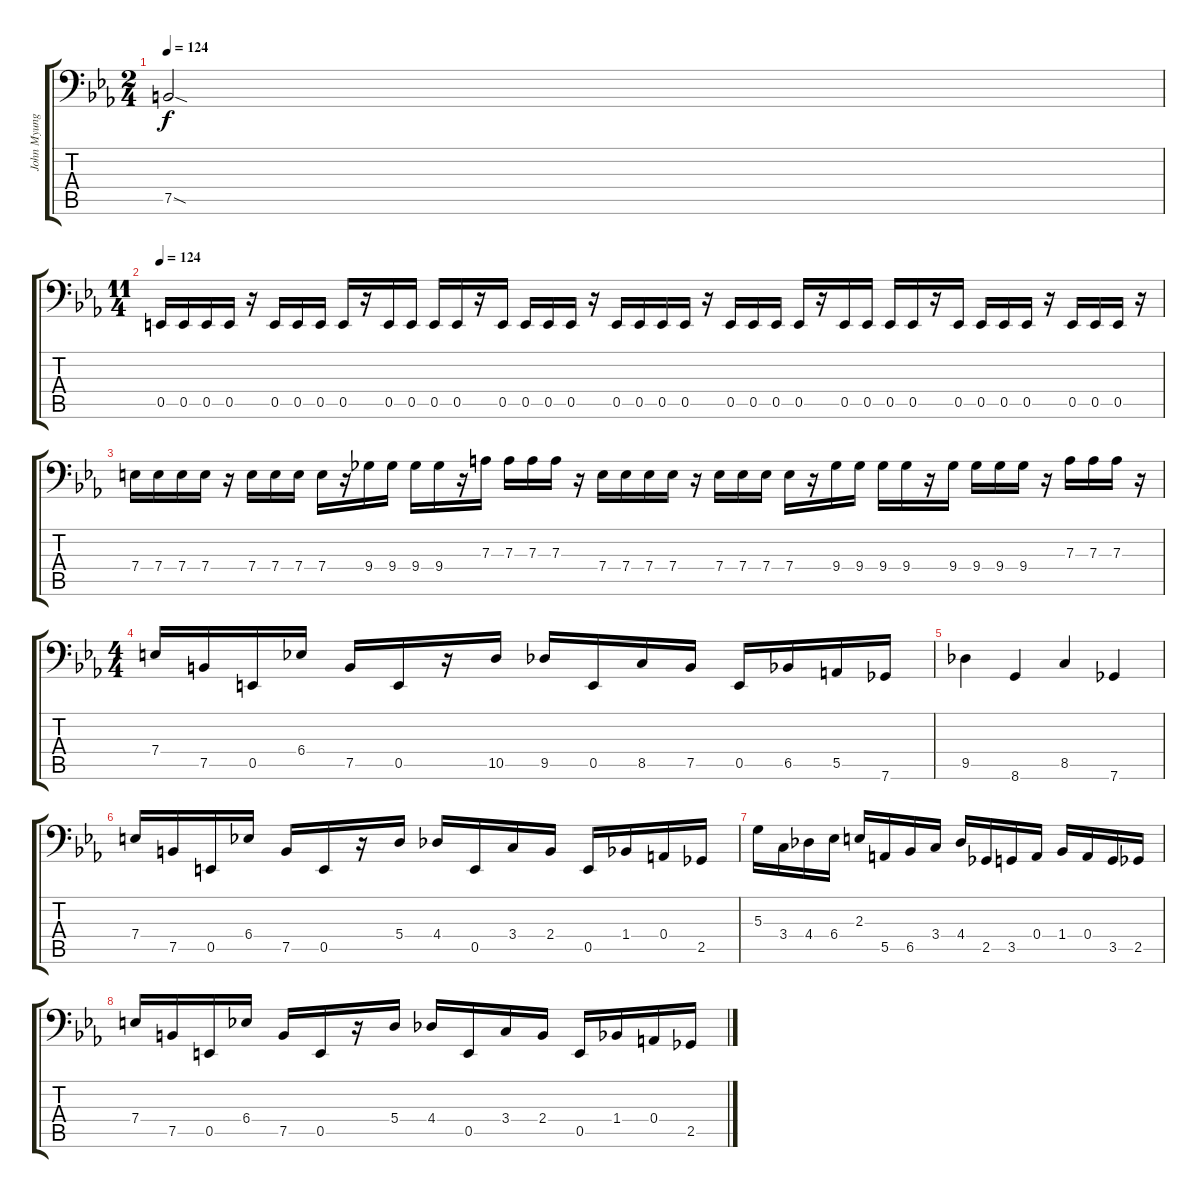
\track ("John Myung" "John Myung") {instrument electricbassfinger}
\staff {score tabs}
\tuning (C3 G2 D2 A1 E1 B0) {hide}
\ts (2 4)
\tempo 124
\clef f4
\ks eb
7.5{sod}.2{dy f} |
\ts (11 4)
\tempo 124
0.5.16 0.5.16 0.5.16 0.5.16 r.16 0.5.16 0.5.16 0.5.16 0.5.16 r.16 0.5.16 0.5.16 0.5.16 0.5.16 r.16 0.5.16 0.5.16 0.5.16 0.5.16 r.16 0.5.16 0.5.16 0.5.16 0.5.16 r.16 0.5.16 0.5.16 0.5.16 0.5.16 r.16 0.5.16 0.5.16 0.5.16 0.5.16 r.16 0.5.16 0.5.16 0.5.16 0.5.16 r.16 0.5.16 0.5.16 0.5.16 r.16 |
7.4.16 7.4.16 7.4.16 7.4.16 r.16 7.4.16 7.4.16 7.4.16 7.4.16 r.16 9.4.16 9.4.16 9.4.16 9.4.16 r.16 7.3.16 7.3.16 7.3.16 7.3.16 r.16 7.4.16 7.4.16 7.4.16 7.4.16 r.16 7.4.16 7.4.16 7.4.16 7.4.16 r.16 9.4.16 9.4.16 9.4.16 9.4.16 r.16 9.4.16 9.4.16 9.4.16 9.4.16 r.16 7.3.16 7.3.16 7.3.16 r.16 |
\ts (4 4)
7.4.16 7.5.16 0.5.16 6.4.16 7.5.16 0.5.16 r.16 10.5.16 9.5.16 0.5.16 8.5.16 7.5.16 0.5.16 6.5.16 5.5.16 7.6.16 |
9.5.4 8.6.4 8.5.4 7.6.4 |
7.4.16 7.5.16 0.5.16 6.4.16 7.5.16 0.5.16 r.16 5.4.16 4.4.16 0.5.16 3.4.16 2.4.16 0.5.16 1.4.16 0.4.16 2.5.16 |
5.3.16 3.4.16 4.4.16 6.4.16 2.3.16 5.5.16 6.5.16 3.4.16 4.4.16 2.5.16 3.5.16 0.4.16 1.4.16 0.4.16 3.5.16 2.5.16 |
7.4.16 7.5.16 0.5.16 6.4.16 7.5.16 0.5.16 r.16 5.4.16 4.4.16 0.5.16 3.4.16 2.4.16 0.5.16 1.4.16 0.4.16 2.5.16
